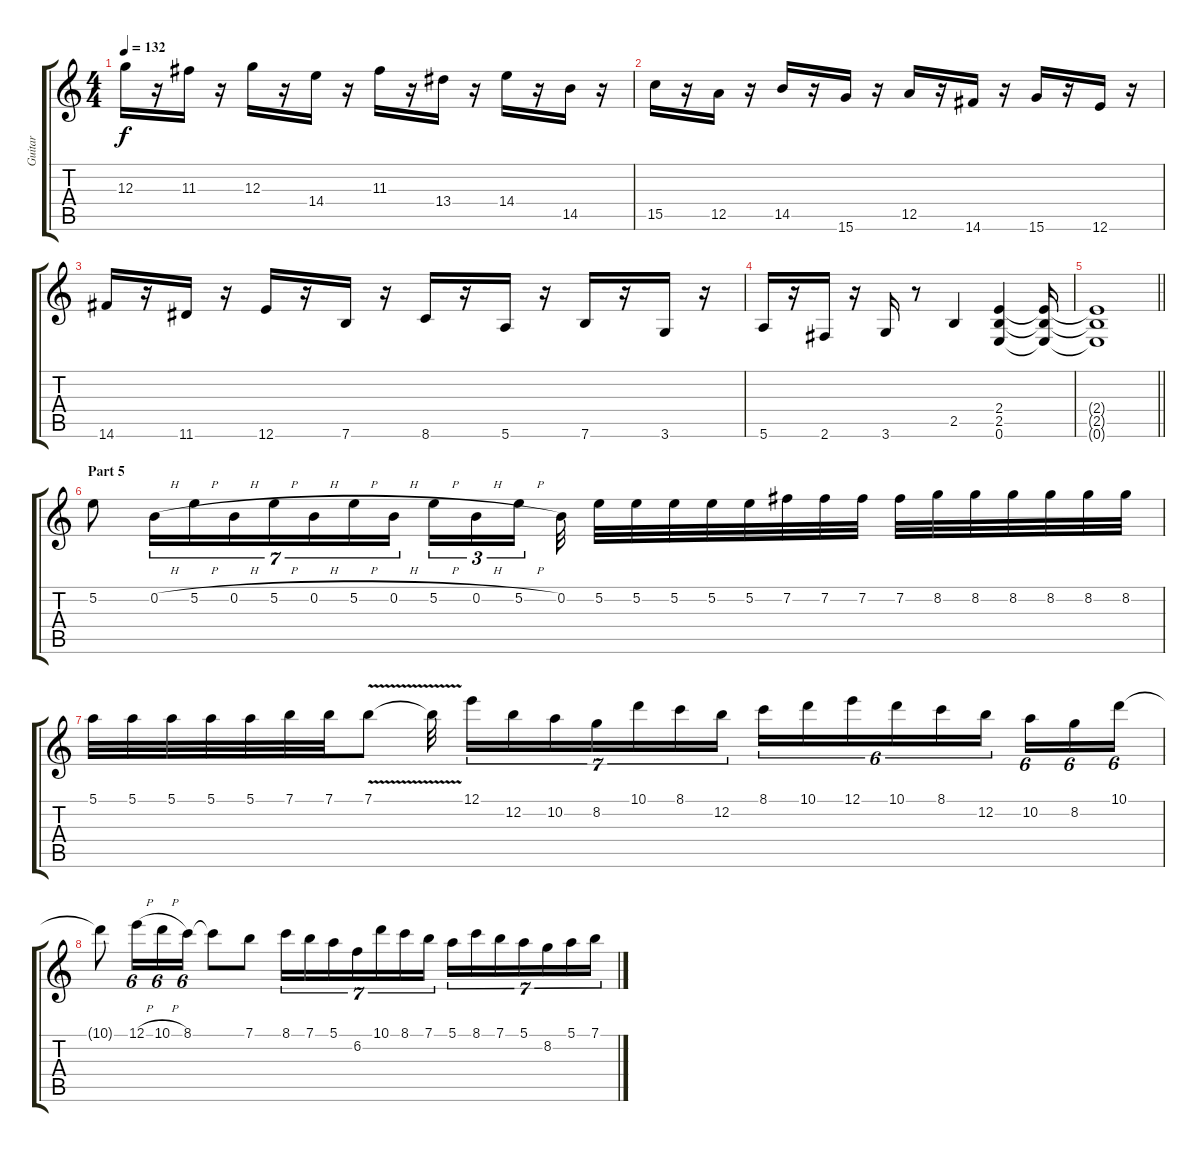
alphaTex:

\track ("Guitar" "Guitar") {instrument overdrivenguitar}
\staff {score tabs}
\tuning (E4 B3 G3 D3 A2 E2) {hide}
\ts (4 4)
\tempo 132
\clef g2
\ks c
12.3.16{dy f} r.16 11.3.16 r.16 12.3.16 r.16 14.4.16 r.16 11.3.16 r.16 13.4.16 r.16 14.4.16 r.16 14.5.16 r.16 |
15.5.16 r.16 12.5.16 r.16 14.5.16 r.16 15.6.16 r.16 12.5.16 r.16 14.6.16 r.16 15.6.16 r.16 12.6.16 r.16 |
14.6.16 r.16 11.6.16 r.16 12.6.16 r.16 7.6.16 r.16 8.6.16 r.16 5.6.16 r.16 7.6.16 r.16 3.6.16 r.16 |
5.6.16 r.16 2.6.16 r.16 3.6.16 r.8 2.5.4 (2.4 2.5 0.6).4 (2.4{t} 2.5{t} 0.6{t}).16 |
\barLineRight lightlight
(2.4{t} 2.5{t} 0.6{t}).1 |
\section ("" "Part 5")
5.2.8{instrument overdrivenguitar} 0.2{h}.16{tu (7 4)} 5.2{h}.16{tu (7 4)} 0.2{h}.16{tu (7 4)} 5.2{h}.16{tu (7 4)} 0.2{h}.16{tu (7 4)} 5.2{h}.16{tu (7 4)} 0.2{h}.16{tu (7 4) beam splitsecondary} 5.2{h}.16{tu (3 2)} 0.2{h}.16{tu (3 2)} 5.2{h}.16{tu (3 2)} 0.2.32 5.2.32 5.2.32 5.2.32 5.2.32 5.2.32 7.2.32 7.2.32 7.2.32 7.2.32 8.2.32 8.2.32 8.2.32 8.2.32 8.2.32 8.2.32 |
5.1.32 5.1.32 5.1.32 5.1.32 5.1.32 7.1.32 7.1.32 7.1{v}.8 7.1{t}.32{beam splitsecondary} 12.1.16{tu (7 4)} 12.2.16{tu (7 4)} 10.2.16{tu (7 4)} 8.2.16{tu (7 4)} 10.1.16{tu (7 4)} 8.1.16{tu (7 4)} 12.2.16{tu (7 4) beam splitsecondary} 8.1.16{tu (6 4)} 10.1.16{tu (6 4)} 12.1.16{tu (6 4)} 10.1.16{tu (6 4)} 8.1.16{tu (6 4)} 12.2.16{tu (6 4) beam splitsecondary} 10.2.16{tu (6 4)} 8.2.16{tu (6 4)} 10.1.16{tu (6 4)} |
10.1{t}.8 12.1{h}.16{tu (6 4)} 10.1{h}.16{tu (6 4)} 8.1.16{tu (6 4)} 8.1{t}.8 7.1.8 8.1.16{tu (7 4)} 7.1.16{tu (7 4)} 5.1.16{tu (7 4)} 6.2.16{tu (7 4)} 10.1.16{tu (7 4)} 8.1.16{tu (7 4)} 7.1.16{tu (7 4)} 5.1.16{tu (7 4)} 8.1.16{tu (7 4)} 7.1.16{tu (7 4)} 5.1.16{tu (7 4)} 8.2.16{tu (7 4)} 5.1.16{tu (7 4)} 7.1.16{tu (7 4)}
